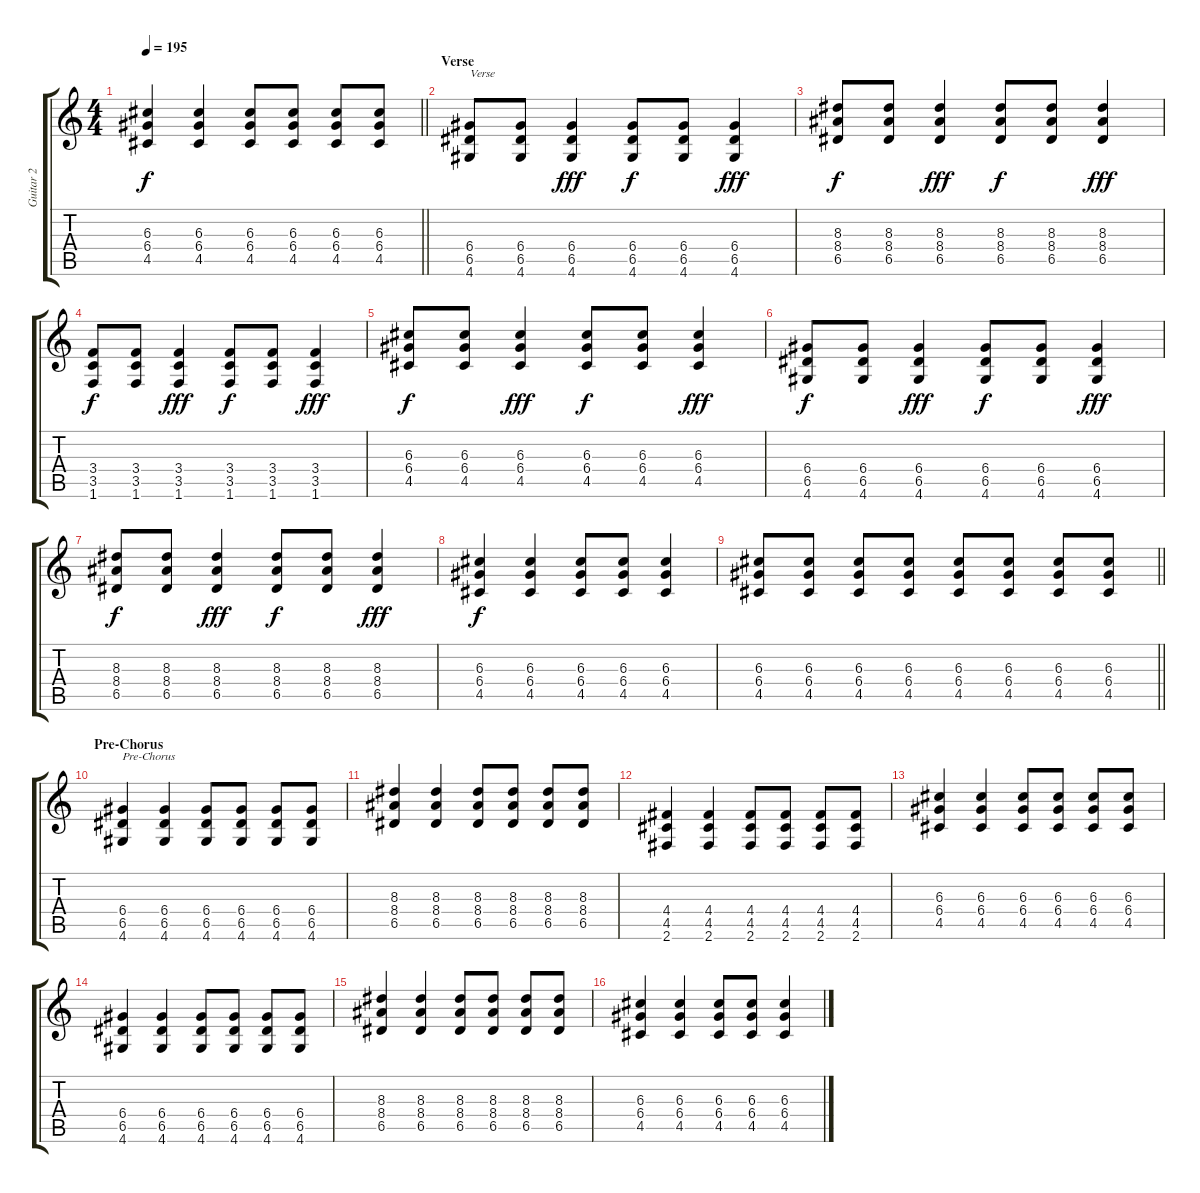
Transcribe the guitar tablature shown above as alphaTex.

\track ("Guitar 2" "Guitar 2") {instrument distortionguitar}
\staff {score tabs}
\tuning (E4 B3 G3 D3 A2 E2) {hide}
\ts (4 4)
\tempo 195
\clef g2
\barLineRight lightlight
\ks c
(6.3 6.4 4.5).4{dy f} (6.3 6.4 4.5).4 (6.3 6.4 4.5).8 (6.3 6.4 4.5).8 (6.3 6.4 4.5).8 (6.3 6.4 4.5).8 |
\section ("" "Verse")
(6.4 6.5 4.6).8{txt "Verse"} (6.4 6.5 4.6).8 (6.4 6.5 4.6).4{dy fff} (6.4 6.5 4.6).8{dy f} (6.4 6.5 4.6).8 (6.4 6.5 4.6).4{dy fff} |
(8.3 8.4 6.5).8{dy f} (8.3 8.4 6.5).8 (8.3 8.4 6.5).4{dy fff} (8.3 8.4 6.5).8{dy f} (8.3 8.4 6.5).8 (8.3 8.4 6.5).4{dy fff} |
(3.4 3.5 1.6).8{dy f} (3.4 3.5 1.6).8 (3.4 3.5 1.6).4{dy fff} (3.4 3.5 1.6).8{dy f} (3.4 3.5 1.6).8 (3.4 3.5 1.6).4{dy fff} |
(6.3 6.4 4.5).8{dy f} (6.3 6.4 4.5).8 (6.3 6.4 4.5).4{dy fff} (6.3 6.4 4.5).8{dy f} (6.3 6.4 4.5).8 (6.3 6.4 4.5).4{dy fff} |
(6.4 6.5 4.6).8{dy f} (6.4 6.5 4.6).8 (6.4 6.5 4.6).4{dy fff} (6.4 6.5 4.6).8{dy f} (6.4 6.5 4.6).8 (6.4 6.5 4.6).4{dy fff} |
(8.3 8.4 6.5).8{dy f} (8.3 8.4 6.5).8 (8.3 8.4 6.5).4{dy fff} (8.3 8.4 6.5).8{dy f} (8.3 8.4 6.5).8 (8.3 8.4 6.5).4{dy fff} |
(6.3 6.4 4.5).4{dy f} (6.3 6.4 4.5).4 (6.3 6.4 4.5).8 (6.3 6.4 4.5).8 (6.3 6.4 4.5).4 |
\barLineRight lightlight
(6.3 6.4 4.5).8 (6.3 6.4 4.5).8 (6.3 6.4 4.5).8 (6.3 6.4 4.5).8 (6.3 6.4 4.5).8 (6.3 6.4 4.5).8 (6.3 6.4 4.5).8 (6.3 6.4 4.5).8 |
\section ("" "Pre-Chorus")
(6.4 6.5 4.6).4{txt "Pre-Chorus"} (6.4 6.5 4.6).4 (6.4 6.5 4.6).8 (6.4 6.5 4.6).8 (6.4 6.5 4.6).8 (6.4 6.5 4.6).8 |
(8.3 8.4 6.5).4 (8.3 8.4 6.5).4 (8.3 8.4 6.5).8 (8.3 8.4 6.5).8 (8.3 8.4 6.5).8 (8.3 8.4 6.5).8 |
(4.4 4.5 2.6).4 (4.4 4.5 2.6).4 (4.4 4.5 2.6).8 (4.4 4.5 2.6).8 (4.4 4.5 2.6).8 (4.4 4.5 2.6).8 |
(6.3 6.4 4.5).4 (6.3 6.4 4.5).4 (6.3 6.4 4.5).8 (6.3 6.4 4.5).8 (6.3 6.4 4.5).8 (6.3 6.4 4.5).8 |
(6.4 6.5 4.6).4 (6.4 6.5 4.6).4 (6.4 6.5 4.6).8 (6.4 6.5 4.6).8 (6.4 6.5 4.6).8 (6.4 6.5 4.6).8 |
(8.3 8.4 6.5).4 (8.3 8.4 6.5).4 (8.3 8.4 6.5).8 (8.3 8.4 6.5).8 (8.3 8.4 6.5).8 (8.3 8.4 6.5).8 |
(6.3 6.4 4.5).4 (6.3 6.4 4.5).4 (6.3 6.4 4.5).8 (6.3 6.4 4.5).8 (6.3 6.4 4.5).4
